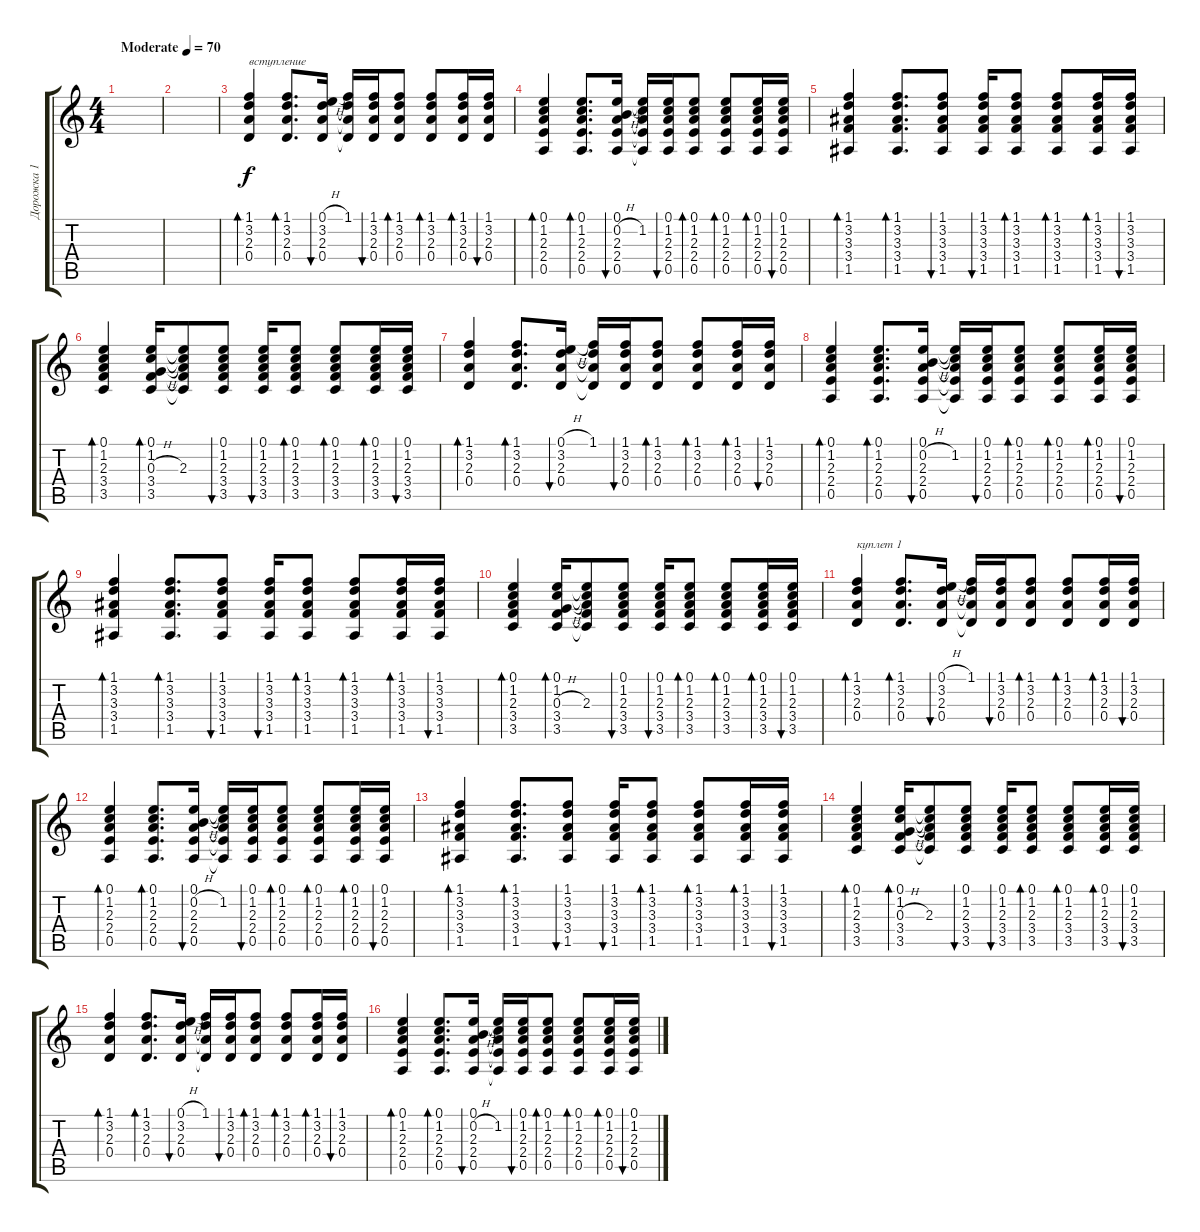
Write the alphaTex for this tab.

\track ("Дорожка 1" "Дорожка 1") {instrument acousticguitarsteel}
\staff {score tabs}
\tuning (E4 B3 G3 D3 A2 E2) {hide}
\ts (4 4)
\tempo (70 "Moderate")
\clef g2
\ks c
|
|
(1.1 3.2 2.3 0.4).4{bd 30 txt "вступление"} (1.1 3.2 2.3 0.4).8{d bd 30} (0.1{h} 3.2 2.3 0.4).16{bu 30} (1.1 3.2{t} 2.3{t} 0.4{t}).16 (1.1 3.2 2.3 0.4).16{bu 30} (1.1 3.2 2.3 0.4).8{bd 30} (1.1 3.2 2.3 0.4).8{bd 30} (1.1 3.2 2.3 0.4).16{bd 30} (1.1 3.2 2.3 0.4).16{bu 30} |
(0.1 1.2 2.3 2.4 0.5).4{bd 30} (0.1 1.2 2.3 2.4 0.5).8{d bd 30} (0.1 0.2{h} 2.3 2.4 0.5).16{bu 30} (0.1{t} 1.2 2.3{t} 2.4{t} 0.5{t}).16 (0.1 1.2 2.3 2.4 0.5).16{bu 30} (0.1 1.2 2.3 2.4 0.5).8{bd 30} (0.1 1.2 2.3 2.4 0.5).8{bd 30} (0.1 1.2 2.3 2.4 0.5).16{bd 30} (0.1 1.2 2.3 2.4 0.5).16{bu 30} |
(1.1 3.2 3.3 3.4 1.5).4{bd 30} (1.1 3.2 3.3 3.4 1.5).8{d bd 30} (1.1 3.2 3.3 3.4 1.5).8{bu 30} (1.1 3.2 3.3 3.4 1.5).16{bu 30} (1.1 3.2 3.3 3.4 1.5).8{bd 30} (1.1 3.2 3.3 3.4 1.5).8{bd 30} (1.1 3.2 3.3 3.4 1.5).16{bd 30} (1.1 3.2 3.3 3.4 1.5).16{bu 30} |
(0.1 1.2 2.3 3.4 3.5).4{bd 30} (0.1 1.2 0.3{h} 3.4 3.5).16{bd 30} (0.1{t} 1.2{t} 2.3 3.4{t} 3.5{t}).8 (0.1 1.2 2.3 3.4 3.5).8{bu 30} (0.1 1.2 2.3 3.4 3.5).16{bu 30} (0.1 1.2 2.3 3.4 3.5).8{bd 30} (0.1 1.2 2.3 3.4 3.5).8{bd 30} (0.1 1.2 2.3 3.4 3.5).16{bd 30} (0.1 1.2 2.3 3.4 3.5).16{bu 30} |
(1.1 3.2 2.3 0.4).4{bd 30} (1.1 3.2 2.3 0.4).8{d bd 30} (0.1{h} 3.2 2.3 0.4).16{bu 30} (1.1 3.2{t} 2.3{t} 0.4{t}).16 (1.1 3.2 2.3 0.4).16{bu 30} (1.1 3.2 2.3 0.4).8{bd 30} (1.1 3.2 2.3 0.4).8{bd 30} (1.1 3.2 2.3 0.4).16{bd 30} (1.1 3.2 2.3 0.4).16{bu 30} |
(0.1 1.2 2.3 2.4 0.5).4{bd 30} (0.1 1.2 2.3 2.4 0.5).8{d bd 30} (0.1 0.2{h} 2.3 2.4 0.5).16{bu 30} (0.1{t} 1.2 2.3{t} 2.4{t} 0.5{t}).16 (0.1 1.2 2.3 2.4 0.5).16{bu 30} (0.1 1.2 2.3 2.4 0.5).8{bd 30} (0.1 1.2 2.3 2.4 0.5).8{bd 30} (0.1 1.2 2.3 2.4 0.5).16{bd 30} (0.1 1.2 2.3 2.4 0.5).16{bu 30} |
(1.1 3.2 3.3 3.4 1.5).4{bd 30} (1.1 3.2 3.3 3.4 1.5).8{d bd 30} (1.1 3.2 3.3 3.4 1.5).8{bu 30} (1.1 3.2 3.3 3.4 1.5).16{bu 30} (1.1 3.2 3.3 3.4 1.5).8{bd 30} (1.1 3.2 3.3 3.4 1.5).8{bd 30} (1.1 3.2 3.3 3.4 1.5).16{bd 30} (1.1 3.2 3.3 3.4 1.5).16{bu 30} |
(0.1 1.2 2.3 3.4 3.5).4{bd 30} (0.1 1.2 0.3{h} 3.4 3.5).16{bd 30} (0.1{t} 1.2{t} 2.3 3.4{t} 3.5{t}).8 (0.1 1.2 2.3 3.4 3.5).8{bu 30} (0.1 1.2 2.3 3.4 3.5).16{bu 30} (0.1 1.2 2.3 3.4 3.5).8{bd 30} (0.1 1.2 2.3 3.4 3.5).8{bd 30} (0.1 1.2 2.3 3.4 3.5).16{bd 30} (0.1 1.2 2.3 3.4 3.5).16{bu 30} |
(1.1 3.2 2.3 0.4).4{bd 30 txt "куплет 1"} (1.1 3.2 2.3 0.4).8{d bd 30} (0.1{h} 3.2 2.3 0.4).16{bu 30} (1.1 3.2{t} 2.3{t} 0.4{t}).16 (1.1 3.2 2.3 0.4).16{bu 30} (1.1 3.2 2.3 0.4).8{bd 30} (1.1 3.2 2.3 0.4).8{bd 30} (1.1 3.2 2.3 0.4).16{bd 30} (1.1 3.2 2.3 0.4).16{bu 30} |
(0.1 1.2 2.3 2.4 0.5).4{bd 30} (0.1 1.2 2.3 2.4 0.5).8{d bd 30} (0.1 0.2{h} 2.3 2.4 0.5).16{bu 30} (0.1{t} 1.2 2.3{t} 2.4{t} 0.5{t}).16 (0.1 1.2 2.3 2.4 0.5).16{bu 30} (0.1 1.2 2.3 2.4 0.5).8{bd 30} (0.1 1.2 2.3 2.4 0.5).8{bd 30} (0.1 1.2 2.3 2.4 0.5).16{bd 30} (0.1 1.2 2.3 2.4 0.5).16{bu 30} |
(1.1 3.2 3.3 3.4 1.5).4{bd 30} (1.1 3.2 3.3 3.4 1.5).8{d bd 30} (1.1 3.2 3.3 3.4 1.5).8{bu 30} (1.1 3.2 3.3 3.4 1.5).16{bu 30} (1.1 3.2 3.3 3.4 1.5).8{bd 30} (1.1 3.2 3.3 3.4 1.5).8{bd 30} (1.1 3.2 3.3 3.4 1.5).16{bd 30} (1.1 3.2 3.3 3.4 1.5).16{bu 30} |
(0.1 1.2 2.3 3.4 3.5).4{bd 30} (0.1 1.2 0.3{h} 3.4 3.5).16{bd 30} (0.1{t} 1.2{t} 2.3 3.4{t} 3.5{t}).8 (0.1 1.2 2.3 3.4 3.5).8{bu 30} (0.1 1.2 2.3 3.4 3.5).16{bu 30} (0.1 1.2 2.3 3.4 3.5).8{bd 30} (0.1 1.2 2.3 3.4 3.5).8{bd 30} (0.1 1.2 2.3 3.4 3.5).16{bd 30} (0.1 1.2 2.3 3.4 3.5).16{bu 30} |
(1.1 3.2 2.3 0.4).4{bd 30} (1.1 3.2 2.3 0.4).8{d bd 30} (0.1{h} 3.2 2.3 0.4).16{bu 30} (1.1 3.2{t} 2.3{t} 0.4{t}).16 (1.1 3.2 2.3 0.4).16{bu 30} (1.1 3.2 2.3 0.4).8{bd 30} (1.1 3.2 2.3 0.4).8{bd 30} (1.1 3.2 2.3 0.4).16{bd 30} (1.1 3.2 2.3 0.4).16{bu 30} |
(0.1 1.2 2.3 2.4 0.5).4{bd 30} (0.1 1.2 2.3 2.4 0.5).8{d bd 30} (0.1 0.2{h} 2.3 2.4 0.5).16{bu 30} (0.1{t} 1.2 2.3{t} 2.4{t} 0.5{t}).16 (0.1 1.2 2.3 2.4 0.5).16{bu 30} (0.1 1.2 2.3 2.4 0.5).8{bd 30} (0.1 1.2 2.3 2.4 0.5).8{bd 30} (0.1 1.2 2.3 2.4 0.5).16{bd 30} (0.1 1.2 2.3 2.4 0.5).16{bu 30}
